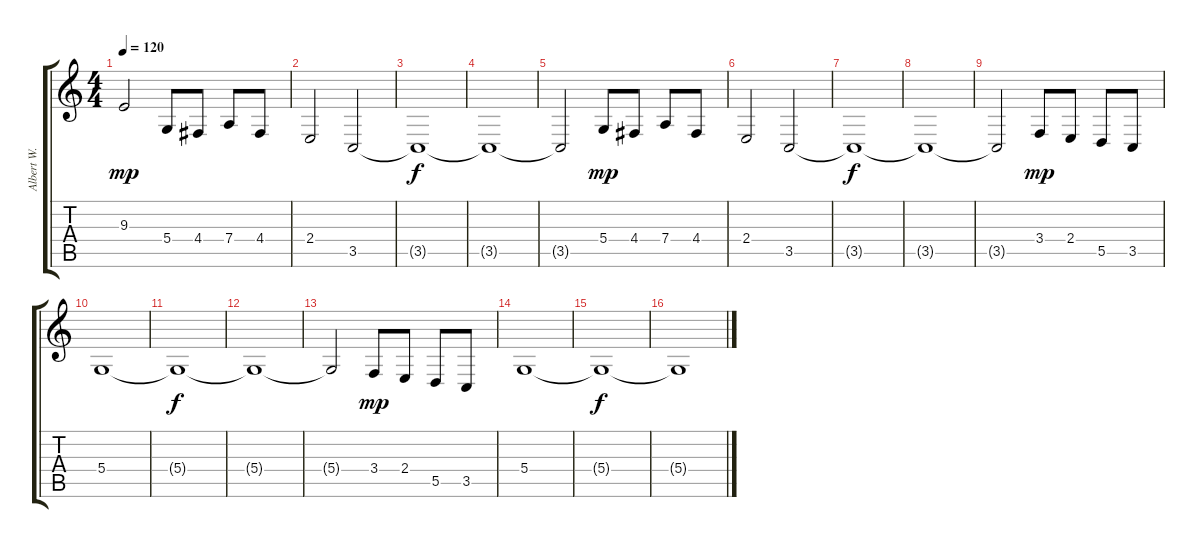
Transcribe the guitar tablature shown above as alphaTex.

\track ("Albert W." "Albert W.") {instrument altosax}
\staff {score tabs}
\tuning (E4 B3 G3 D3 A2 E2) {hide}
\ts (4 4)
\tempo 120
\clef g2
\ks c
9.3{t}.2{dy mp} 5.4.8 4.4.8 7.4.8 4.4.8 |
2.4.2 3.5.2 |
3.5{t}.1{dy f} |
3.5{t}.1 |
3.5{t}.2 5.4.8{dy mp} 4.4.8 7.4.8 4.4.8 |
2.4.2 3.5.2 |
3.5{t}.1{dy f} |
3.5{t}.1 |
3.5{t}.2 3.4.8{dy mp} 2.4.8 5.5.8 3.5.8 |
5.4.1 |
5.4{t}.1{dy f} |
5.4{t}.1 |
5.4{t}.2 3.4.8{dy mp} 2.4.8 5.5.8 3.5.8 |
5.4.1 |
5.4{t}.1{dy f} |
5.4{t}.1
